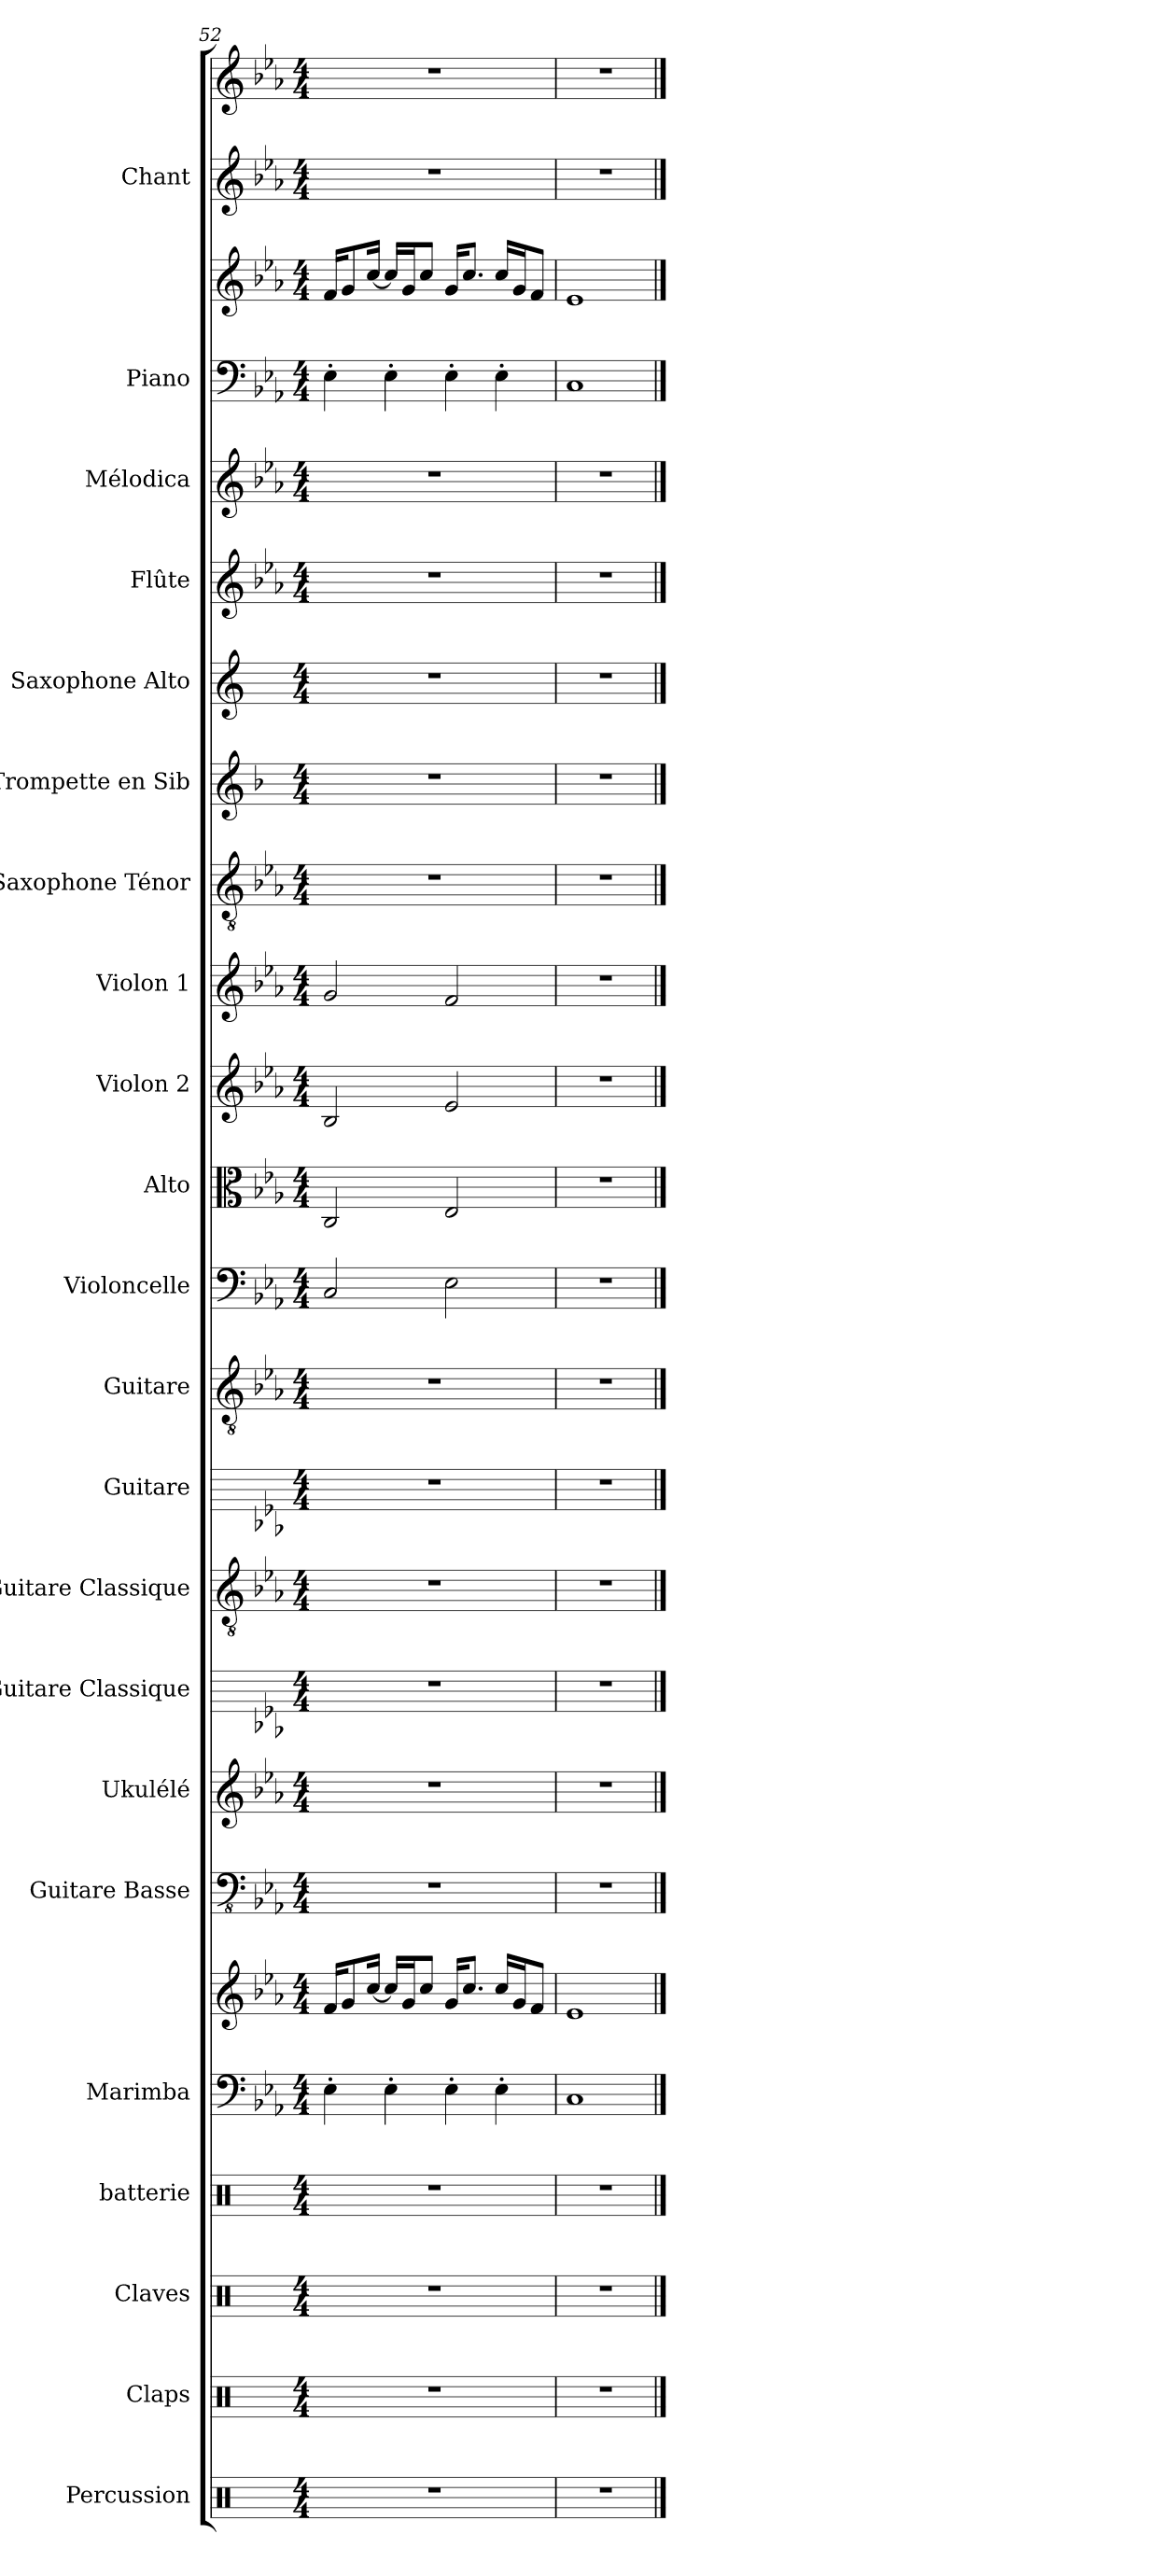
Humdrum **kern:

**kern	**kern	**kern	**kern	**kern	**kern	**kern	**kern	**kern	**kern	**kern	**kern	**kern	**kern	**kern	**kern	**kern	**kern	**kern	**kern	**kern	**kern	**kern	**kern	**kern
*part22	*part21	*part20	*part19	*part18	*part18	*part17	*part16	*part15	*part14	*part13	*part12	*part11	*part10	*part9	*part8	*part7	*part6	*part5	*part4	*part3	*part2	*part2	*part1	*part1
*staff25	*staff24	*staff23	*staff22	*staff21	*staff20	*staff19	*staff18	*staff17	*staff16	*staff15	*staff14	*staff13	*staff12	*staff11	*staff10	*staff9	*staff8	*staff7	*staff6	*staff5	*staff4	*staff3	*staff2	*staff1
*I"Percussion	*I"Claps	*I"Claves	*I"batterie	*I"Marimba	*	*I"Guitare Basse	*I"Ukulélé	*I"Guitare Classique	*I"Guitare Classique	*I"Guitare	*I"Guitare	*I"Violoncelle	*I"Alto	*I"Violon 2	*I"Violon 1	*I"Saxophone Ténor	*I"Trompette en Sib	*I"Saxophone Alto	*I"Flûte	*I"Mélodica	*I"Piano	*	*I"Chant	*
*I'Perc.	*I'Clp	*I'Clv.	*I'Bat.	*I'Mrm.	*	*I'Guit. B.	*I'Uk.	*	*I'Guit.	*	*I'Guit.	*I'Vlc	*I'Alt.	*I'Vln. 2	*I'Vln. 1	*I'Sax. T.	*I'Tromp. en Sib	*I'Sax. A.	*I'Fl.	*I'Mél.	*I'Pia.	*	*I'Cht.	*
*clefX	*clefX	*clefX	*clefX	*clefF4	*clefG2	*clefFv4	*clefG2	*	*clefGv2	*	*clefGv2	*clefF4	*clefC3	*clefG2	*clefG2	*clefGv2	*clefG2	*clefG2	*clefG2	*clefG2	*clefF4	*clefG2	*clefG2	*clefG2
*	*	*	*	*	*	*	*	*	*	*	*	*	*	*	*	*ITrd8c14	*ITrd1c2	*ITrd5c9	*	*	*	*	*	*
*k[]	*k[]	*k[]	*k[]	*k[b-e-a-]	*k[b-e-a-]	*k[b-e-a-]	*k[b-e-a-]	*k[b-e-a-]	*k[b-e-a-]	*k[b-e-a-]	*k[b-e-a-]	*k[b-e-a-]	*k[b-e-a-]	*k[b-e-a-]	*k[b-e-a-]	*k[b-e-a-]	*k[b-e-a-]	*k[b-e-a-]	*k[b-e-a-]	*k[b-e-a-]	*k[b-e-a-]	*k[b-e-a-]	*k[b-e-a-]	*k[b-e-a-]
*M4/4	*M4/4	*M4/4	*M4/4	*M4/4	*M4/4	*M4/4	*M4/4	*M4/4	*M4/4	*M4/4	*M4/4	*M4/4	*M4/4	*M4/4	*M4/4	*M4/4	*M4/4	*M4/4	*M4/4	*M4/4	*M4/4	*M4/4	*M4/4	*M4/4
=52	=52	=52	=52	=52	=52	=52	=52	=52	=52	=52	=52	=52	=52	=52	=52	=52	=52	=52	=52	=52	=52	=52	=52	=52
1r	1r	1r	1r	4E-'\	16f/KL	1r	1r	1r	1r	1r	1r	2C/	2C/	2B-/	2g/	1r	1r	1r	1r	1r	4E-'\	16f/KL	1r	1r
.	.	.	.	.	8g/	.	.	.	.	.	.	.	.	.	.	.	.	.	.	.	.	8g/	.	.
.	.	.	.	.	[16cc/Jk	.	.	.	.	.	.	.	.	.	.	.	.	.	.	.	.	[16cc/Jk	.	.
.	.	.	.	4E-'\	16cc/LL]	.	.	.	.	.	.	.	.	.	.	.	.	.	.	.	4E-'\	16cc/LL]	.	.
.	.	.	.	.	16g/J	.	.	.	.	.	.	.	.	.	.	.	.	.	.	.	.	16g/J	.	.
.	.	.	.	.	8cc/J	.	.	.	.	.	.	.	.	.	.	.	.	.	.	.	.	8cc/J	.	.
.	.	.	.	4E-'\	16g/KL	.	.	.	.	.	.	2E-\	2E-/	2e-/	2f/	.	.	.	.	.	4E-'\	16g/KL	.	.
.	.	.	.	.	8.cc/J	.	.	.	.	.	.	.	.	.	.	.	.	.	.	.	.	8.cc/J	.	.
.	.	.	.	4E-'\	16cc/LL	.	.	.	.	.	.	.	.	.	.	.	.	.	.	.	4E-'\	16cc/LL	.	.
.	.	.	.	.	16g/J	.	.	.	.	.	.	.	.	.	.	.	.	.	.	.	.	16g/J	.	.
.	.	.	.	.	8f/J	.	.	.	.	.	.	.	.	.	.	.	.	.	.	.	.	8f/J	.	.
=53	=53	=53	=53	=53	=53	=53	=53	=53	=53	=53	=53	=53	=53	=53	=53	=53	=53	=53	=53	=53	=53	=53	=53	=53
1r	1r	1r	1r	1C	1e-	1r	1r	1r	1r	1r	1r	1r	1r	1r	1r	1r	1r	1r	1r	1r	1C	1e-	1r	1r
==	==	==	==	==	==	==	==	==	==	==	==	==	==	==	==	==	==	==	==	==	==	==	==	==
*-	*-	*-	*-	*-	*-	*-	*-	*-	*-	*-	*-	*-	*-	*-	*-	*-	*-	*-	*-	*-	*-	*-	*-	*-
